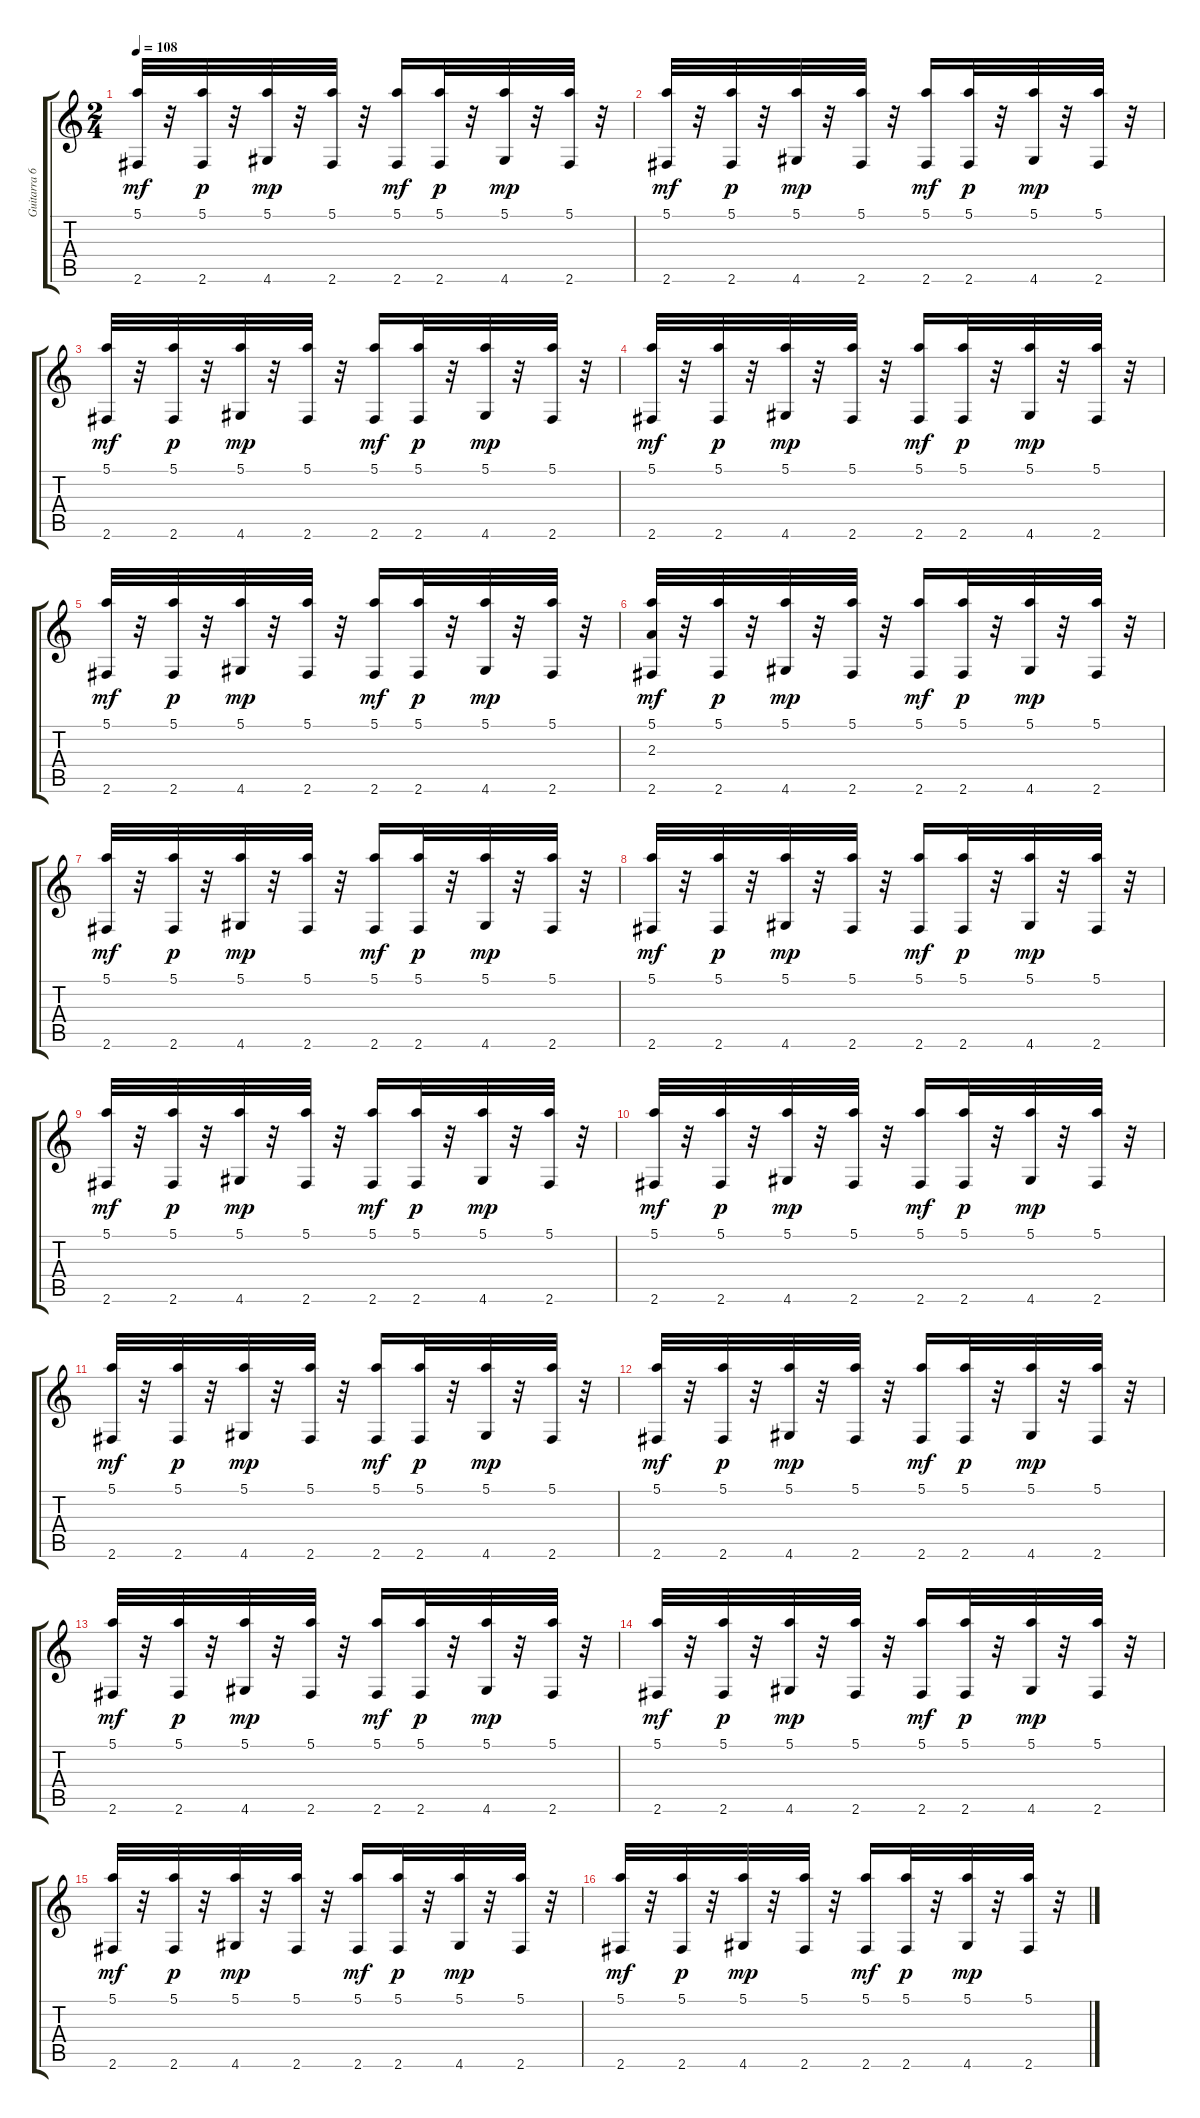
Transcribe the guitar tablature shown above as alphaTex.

\track ("Guitarra 6" "Guitarra 6") {instrument acousticguitarsteel}
\staff {score tabs}
\tuning (E4 B3 G3 D3 A2 E2) {hide}
\ts (2 4)
\tempo 108
\clef g2
\ks c
(5.1 2.6).32{dy mf} r.32 (5.1 2.6).32{dy p} r.32 (5.1 4.6).32{dy mp} r.32 (5.1 2.6).32 r.32 (5.1 2.6).16{dy mf} (5.1 2.6).32{dy p} r.32 (5.1 4.6).32{dy mp} r.32 (5.1 2.6).32 r.32 |
(5.1 2.6).32{dy mf} r.32 (5.1 2.6).32{dy p} r.32 (5.1 4.6).32{dy mp} r.32 (5.1 2.6).32 r.32 (5.1 2.6).16{dy mf} (5.1 2.6).32{dy p} r.32 (5.1 4.6).32{dy mp} r.32 (5.1 2.6).32 r.32 |
(5.1 2.6).32{dy mf} r.32 (5.1 2.6).32{dy p} r.32 (5.1 4.6).32{dy mp} r.32 (5.1 2.6).32 r.32 (5.1 2.6).16{dy mf} (5.1 2.6).32{dy p} r.32 (5.1 4.6).32{dy mp} r.32 (5.1 2.6).32 r.32 |
(5.1 2.6).32{dy mf} r.32 (5.1 2.6).32{dy p} r.32 (5.1 4.6).32{dy mp} r.32 (5.1 2.6).32 r.32 (5.1 2.6).16{dy mf} (5.1 2.6).32{dy p} r.32 (5.1 4.6).32{dy mp} r.32 (5.1 2.6).32 r.32 |
(5.1 2.6).32{dy mf} r.32 (5.1 2.6).32{dy p} r.32 (5.1 4.6).32{dy mp} r.32 (5.1 2.6).32 r.32 (5.1 2.6).16{dy mf} (5.1 2.6).32{dy p} r.32 (5.1 4.6).32{dy mp} r.32 (5.1 2.6).32 r.32 |
(5.1 2.3 2.6).32{dy mf} r.32 (5.1 2.6).32{dy p} r.32 (5.1 4.6).32{dy mp} r.32 (5.1 2.6).32 r.32 (5.1 2.6).16{dy mf} (5.1 2.6).32{dy p} r.32 (5.1 4.6).32{dy mp} r.32 (5.1 2.6).32 r.32 |
(5.1 2.6).32{dy mf} r.32 (5.1 2.6).32{dy p} r.32 (5.1 4.6).32{dy mp} r.32 (5.1 2.6).32 r.32 (5.1 2.6).16{dy mf} (5.1 2.6).32{dy p} r.32 (5.1 4.6).32{dy mp} r.32 (5.1 2.6).32 r.32 |
(5.1 2.6).32{dy mf} r.32 (5.1 2.6).32{dy p} r.32 (5.1 4.6).32{dy mp} r.32 (5.1 2.6).32 r.32 (5.1 2.6).16{dy mf} (5.1 2.6).32{dy p} r.32 (5.1 4.6).32{dy mp} r.32 (5.1 2.6).32 r.32 |
(5.1 2.6).32{dy mf} r.32 (5.1 2.6).32{dy p} r.32 (5.1 4.6).32{dy mp} r.32 (5.1 2.6).32 r.32 (5.1 2.6).16{dy mf} (5.1 2.6).32{dy p} r.32 (5.1 4.6).32{dy mp} r.32 (5.1 2.6).32 r.32 |
(5.1 2.6).32{dy mf} r.32 (5.1 2.6).32{dy p} r.32 (5.1 4.6).32{dy mp} r.32 (5.1 2.6).32 r.32 (5.1 2.6).16{dy mf} (5.1 2.6).32{dy p} r.32 (5.1 4.6).32{dy mp} r.32 (5.1 2.6).32 r.32 |
(5.1 2.6).32{dy mf} r.32 (5.1 2.6).32{dy p} r.32 (5.1 4.6).32{dy mp} r.32 (5.1 2.6).32 r.32 (5.1 2.6).16{dy mf} (5.1 2.6).32{dy p} r.32 (5.1 4.6).32{dy mp} r.32 (5.1 2.6).32 r.32 |
(5.1 2.6).32{dy mf} r.32 (5.1 2.6).32{dy p} r.32 (5.1 4.6).32{dy mp} r.32 (5.1 2.6).32 r.32 (5.1 2.6).16{dy mf} (5.1 2.6).32{dy p} r.32 (5.1 4.6).32{dy mp} r.32 (5.1 2.6).32 r.32 |
(5.1 2.6).32{dy mf} r.32 (5.1 2.6).32{dy p} r.32 (5.1 4.6).32{dy mp} r.32 (5.1 2.6).32 r.32 (5.1 2.6).16{dy mf} (5.1 2.6).32{dy p} r.32 (5.1 4.6).32{dy mp} r.32 (5.1 2.6).32 r.32 |
(5.1 2.6).32{dy mf} r.32 (5.1 2.6).32{dy p} r.32 (5.1 4.6).32{dy mp} r.32 (5.1 2.6).32 r.32 (5.1 2.6).16{dy mf} (5.1 2.6).32{dy p} r.32 (5.1 4.6).32{dy mp} r.32 (5.1 2.6).32 r.32 |
(5.1 2.6).32{dy mf} r.32 (5.1 2.6).32{dy p} r.32 (5.1 4.6).32{dy mp} r.32 (5.1 2.6).32 r.32 (5.1 2.6).16{dy mf} (5.1 2.6).32{dy p} r.32 (5.1 4.6).32{dy mp} r.32 (5.1 2.6).32 r.32 |
(5.1 2.6).32{dy mf} r.32 (5.1 2.6).32{dy p} r.32 (5.1 4.6).32{dy mp} r.32 (5.1 2.6).32 r.32 (5.1 2.6).16{dy mf} (5.1 2.6).32{dy p} r.32 (5.1 4.6).32{dy mp} r.32 (5.1 2.6).32 r.32
